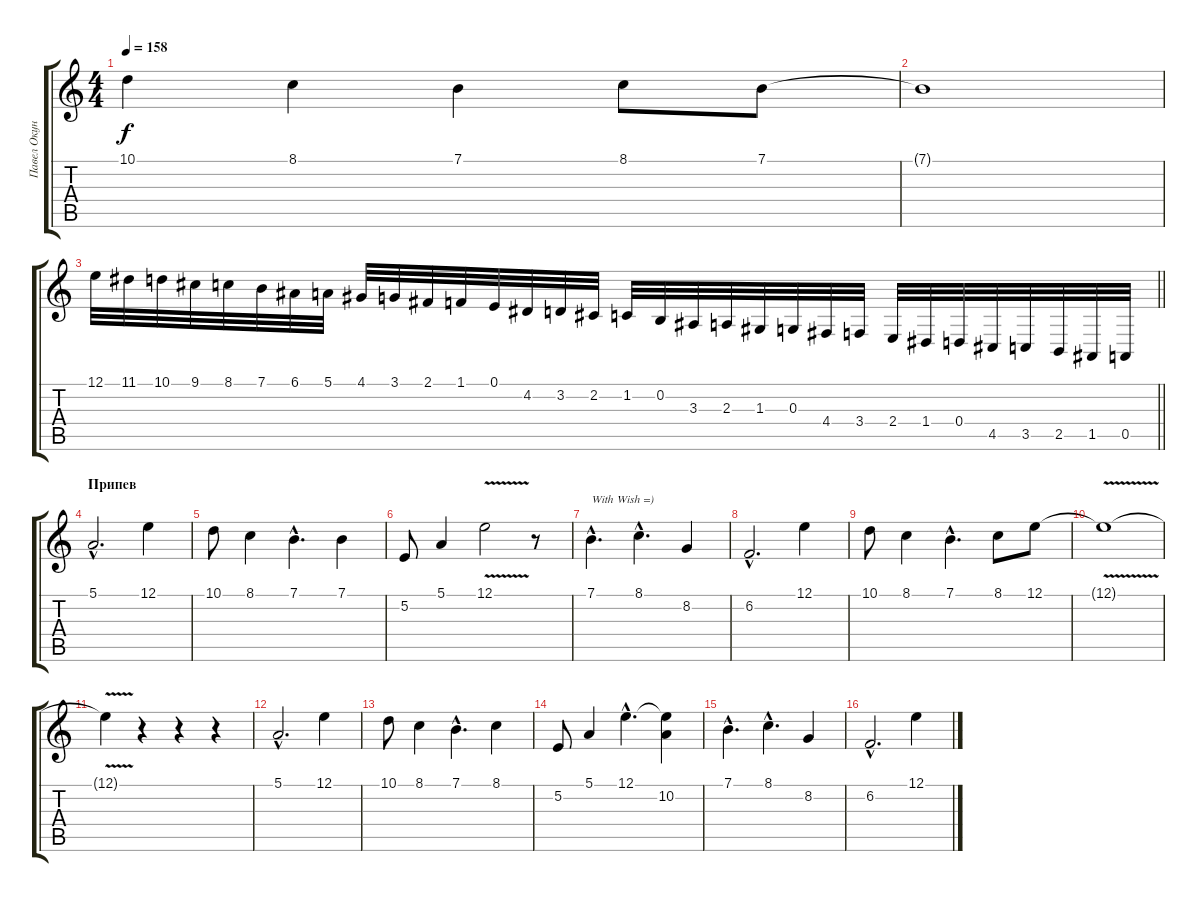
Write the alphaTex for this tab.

\track ("Павел Окунев" "Павел Окун") {instrument lead2sawtooth}
\staff {score tabs}
\tuning (E4 B3 G3 D3 A2 E2) {hide}
\ts (4 4)
\tempo 158
\clef g2
\ks c
10.1{t}.4{dy f} 8.1.4 7.1.4 8.1.8 7.1.8 |
7.1{t}.1 |
\barLineRight lightlight
12.1.32{instrument guitarfretnoise} 11.1.32 10.1.32 9.1.32 8.1.32 7.1.32 6.1.32 5.1.32 4.1.32 3.1.32 2.1.32 1.1.32 0.1.32 4.2.32 3.2.32 2.2.32 1.2.32 0.2.32 3.3.32 2.3.32 1.3.32 0.3.32 4.4.32 3.4.32 2.4.32 1.4.32 0.4.32 4.5.32 3.5.32 2.5.32 1.5.32 0.5.32 |
\section ("" "Припев")
5.1{hac}.2{d instrument lead2sawtooth} 12.1.4 |
10.1.8 8.1.4 7.1{hac}.4{d} 7.1.4 |
5.2.8 5.1.4 12.1{v}.2 r.8 |
7.1{hac}.4{d txt "With Wish =)"} 8.1{hac}.4{d} 8.2.4 |
6.2{hac}.2{d instrument lead2sawtooth} 12.1.4 |
10.1.8 8.1.4 7.1{hac}.4{d} 8.1.8 12.1.8 |
12.1{v t}.1 |
12.1{t}.4 r.4 r.4 r.4 |
5.1{hac}.2{d instrument lead2sawtooth} 12.1.4 |
10.1.8 8.1.4 7.1{hac}.4{d} 8.1.4 |
5.2.8 5.1.4 12.1{hac}.4{d} (12.1{t} 10.2).4 |
7.1{hac}.4{d} 8.1{hac}.4{d} 8.2.4 |
6.2{hac}.2{d instrument lead2sawtooth} 12.1.4
